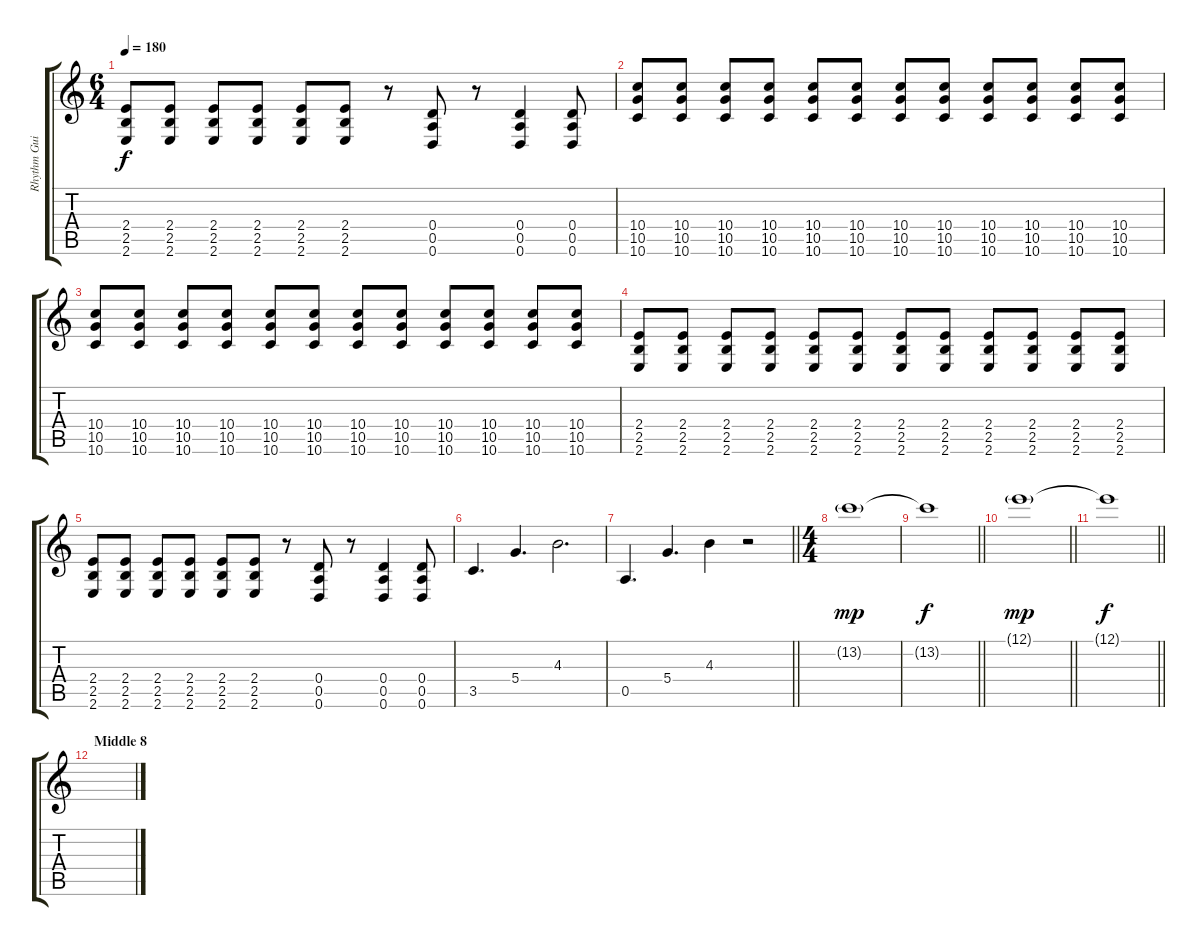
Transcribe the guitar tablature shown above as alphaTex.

\track ("Rhythm Guitar" "Rhythm Gui") {instrument overdrivenguitar}
\staff {score tabs}
\tuning (E4 B3 G3 D3 A2 D2) {hide}
\ts (6 4)
\tempo 180
\clef g2
\ks c
(2.4 2.5 2.6).8{dy f} (2.4 2.5 2.6).8 (2.4 2.5 2.6).8 (2.4 2.5 2.6).8 (2.4 2.5 2.6).8 (2.4 2.5 2.6).8 r.8 (0.4 0.5 0.6).8 r.8 (0.4 0.5 0.6).4 (0.4 0.5 0.6).8 |
(10.4 10.5 10.6).8 (10.4 10.5 10.6).8 (10.4 10.5 10.6).8 (10.4 10.5 10.6).8 (10.4 10.5 10.6).8 (10.4 10.5 10.6).8 (10.4 10.5 10.6).8 (10.4 10.5 10.6).8 (10.4 10.5 10.6).8 (10.4 10.5 10.6).8 (10.4 10.5 10.6).8 (10.4 10.5 10.6).8 |
(10.4 10.5 10.6).8 (10.4 10.5 10.6).8 (10.4 10.5 10.6).8 (10.4 10.5 10.6).8 (10.4 10.5 10.6).8 (10.4 10.5 10.6).8 (10.4 10.5 10.6).8 (10.4 10.5 10.6).8 (10.4 10.5 10.6).8 (10.4 10.5 10.6).8 (10.4 10.5 10.6).8 (10.4 10.5 10.6).8 |
(2.4 2.5 2.6).8 (2.4 2.5 2.6).8 (2.4 2.5 2.6).8 (2.4 2.5 2.6).8 (2.4 2.5 2.6).8 (2.4 2.5 2.6).8 (2.4 2.5 2.6).8 (2.4 2.5 2.6).8 (2.4 2.5 2.6).8 (2.4 2.5 2.6).8 (2.4 2.5 2.6).8 (2.4 2.5 2.6).8 |
(2.4 2.5 2.6).8 (2.4 2.5 2.6).8 (2.4 2.5 2.6).8 (2.4 2.5 2.6).8 (2.4 2.5 2.6).8 (2.4 2.5 2.6).8 r.8 (0.4 0.5 0.6).8 r.8 (0.4 0.5 0.6).4 (0.4 0.5 0.6).8 |
3.5.4{d} 5.4.4{d} 4.3.2{d} |
\barLineRight lightlight
0.5.4{d} 5.4.4{d} 4.3.4 r.2 |
\ts (4 4)
13.2{g}.1{dy mp} |
\barLineRight lightlight
13.2{t}.1{dy f} |
\barLineRight lightlight
12.1{g}.1{dy mp} |
\barLineRight lightlight
12.1{t}.1{dy f} |
\section ("" "Middle 8")
